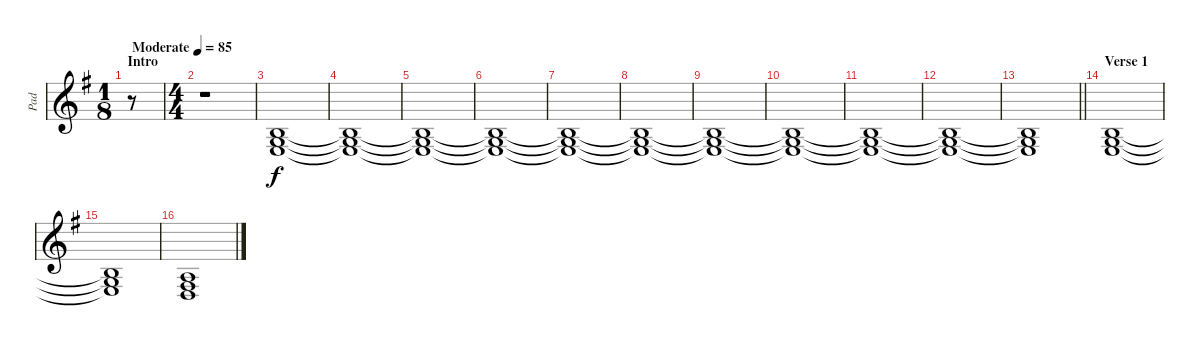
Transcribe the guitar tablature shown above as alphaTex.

\track ("Pad" "Pad") {instrument pad2warm}
\staff {score}
\tuning (E4 B3 G3 D3 A2 E2) {hide}
\ts (1 8)
\section ("" "Intro")
\tempo (85 "Moderate")
\clef g2
\ks g
r.8{dy f instrument pad2warm} |
\ts (4 4)
r.1 |
(0.2 0.3 2.4).1 |
(0.2{t} 0.3{t} 2.4{t}).1 |
(0.2{t} 0.3{t} 2.4{t}).1 |
(0.2{t} 0.3{t} 2.4{t}).1 |
(0.2{t} 0.3{t} 2.4{t}).1 |
(0.2{t} 0.3{t} 2.4{t}).1 |
(0.2{t} 0.3{t} 2.4{t}).1 |
(0.2{t} 0.3{t} 2.4{t}).1 |
(0.2{t} 0.3{t} 2.4{t}).1 |
(0.2{t} 0.3{t} 2.4{t}).1 |
\barLineRight lightlight
(0.2{t} 0.3{t} 2.4{t}).1 |
\section ("" "Verse 1")
(0.2 0.3 2.4).1 |
(0.2{t} 0.3{t} 2.4{t}).1 |
(2.3 0.4 9.5).1
